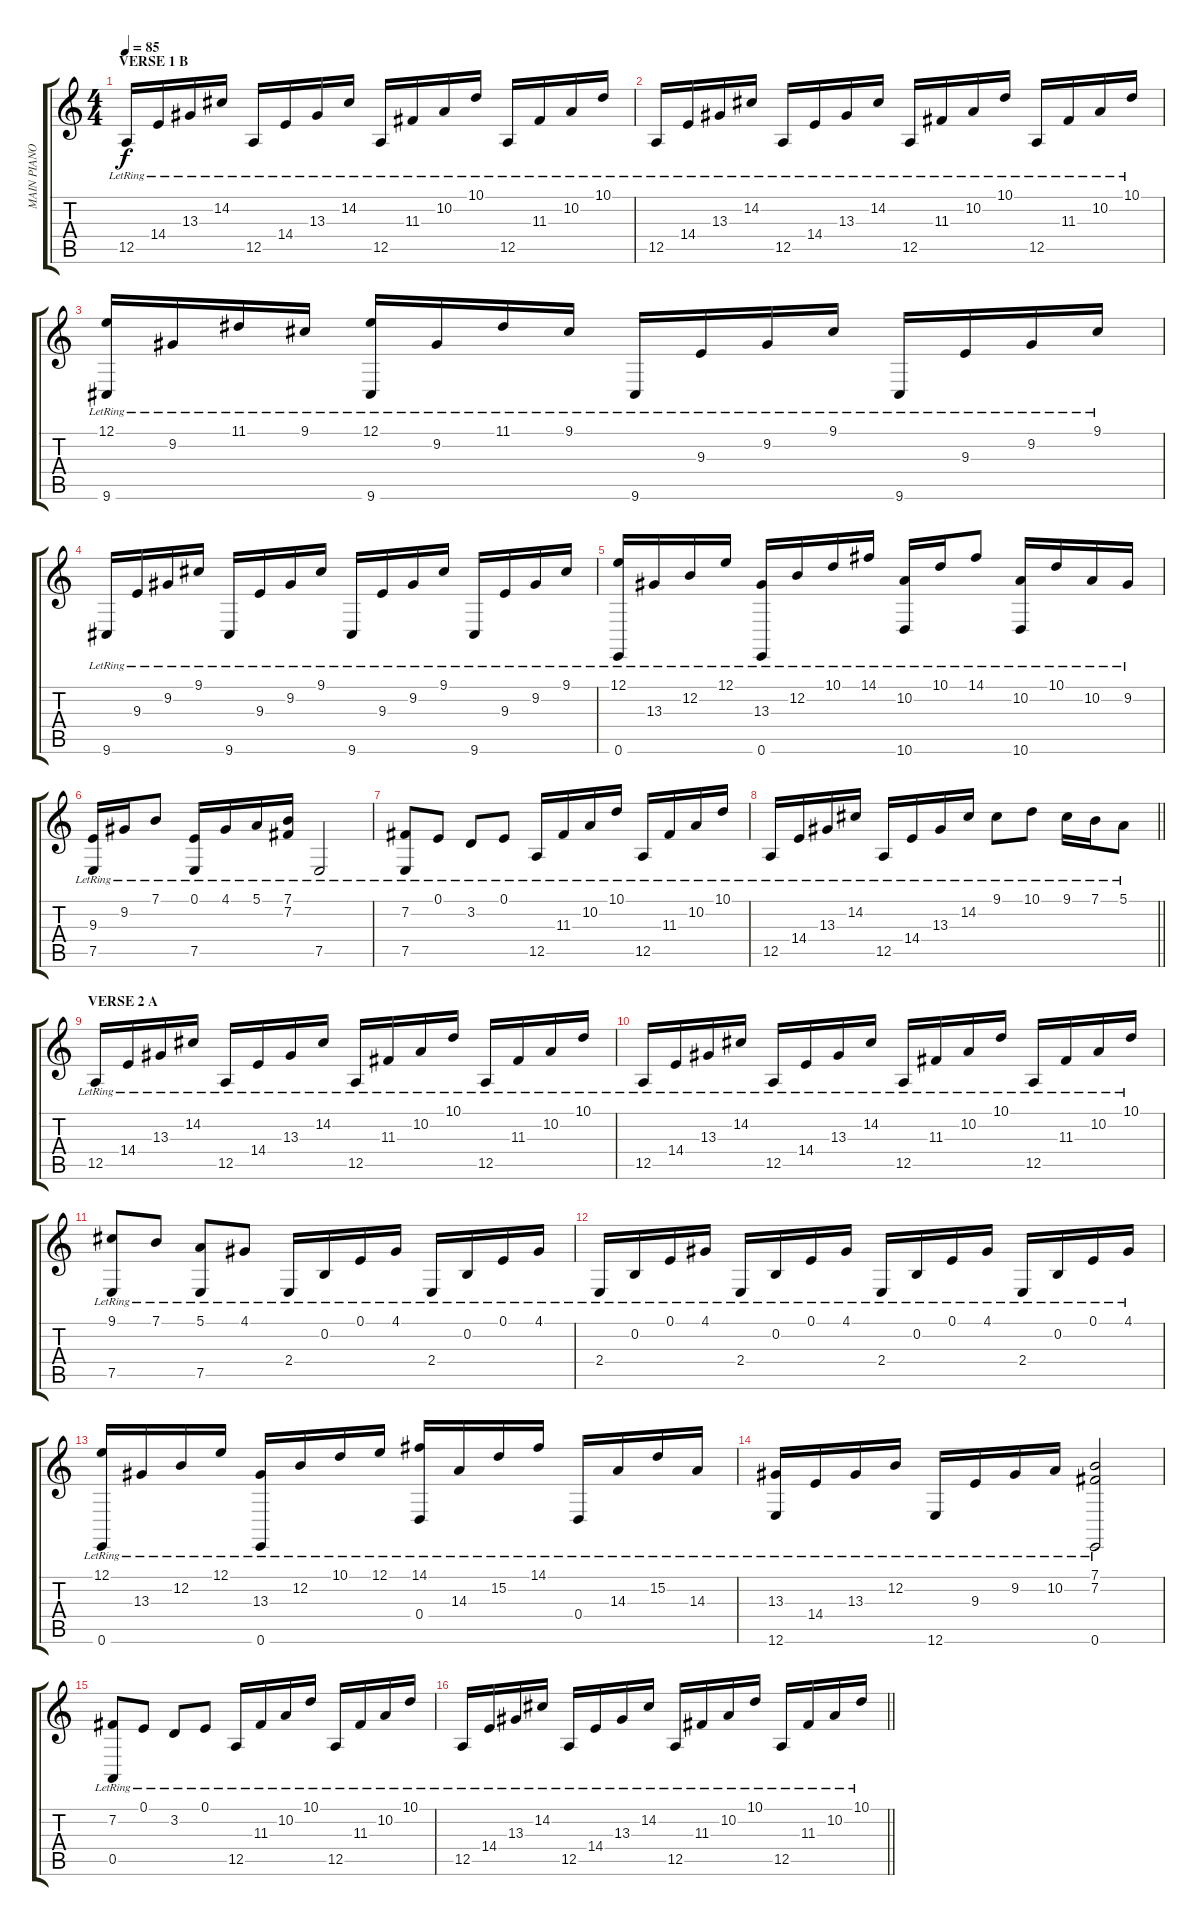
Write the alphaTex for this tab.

\track ("MAIN PIANO" "MAIN PIANO") {instrument brightacousticpiano}
\staff {score tabs}
\tuning (E4 B3 G3 D3 A2 E2) {hide}
\ts (4 4)
\section ("" "VERSE 1 B")
\tempo 85
\clef g2
\ks c
12.5{lr}.16{dy f} 14.4{lr}.16 13.3{lr}.16 14.2{lr}.16 12.5{lr}.16 14.4{lr}.16 13.3{lr}.16 14.2{lr}.16 12.5{lr}.16 11.3{lr}.16 10.2{lr}.16 10.1{lr}.16 12.5{lr}.16 11.3{lr}.16 10.2{lr}.16 10.1{lr}.16 |
12.5{lr}.16 14.4{lr}.16 13.3{lr}.16 14.2{lr}.16 12.5{lr}.16 14.4{lr}.16 13.3{lr}.16 14.2{lr}.16 12.5{lr}.16 11.3{lr}.16 10.2{lr}.16 10.1{lr}.16 12.5{lr}.16 11.3{lr}.16 10.2{lr}.16 10.1{lr}.16 |
(12.1{lr} 9.6{lr}).16 9.2{lr}.16 11.1{lr}.16 9.1{lr}.16 (12.1{lr} 9.6{lr}).16 9.2{lr}.16 11.1{lr}.16 9.1{lr}.16 9.6{lr}.16 9.3{lr}.16 9.2{lr}.16 9.1{lr}.16 9.6{lr}.16 9.3{lr}.16 9.2{lr}.16 9.1{lr}.16 |
9.6{lr}.16 9.3{lr}.16 9.2{lr}.16 9.1{lr}.16 9.6{lr}.16 9.3{lr}.16 9.2{lr}.16 9.1{lr}.16 9.6{lr}.16 9.3{lr}.16 9.2{lr}.16 9.1{lr}.16 9.6{lr}.16 9.3{lr}.16 9.2{lr}.16 9.1{lr}.16 |
(12.1{lr} 0.6{lr}).16 13.3{lr}.16 12.2{lr}.16 12.1{lr}.16 (13.3{lr} 0.6{lr}).16 12.2{lr}.16 10.1{lr}.16 14.1{lr}.16 (10.2{lr} 10.6{lr}).16 10.1{lr}.16 14.1{lr}.8 (10.2{lr} 10.6{lr}).16 10.1{lr}.16 10.2{lr}.16 9.2{lr}.16 |
(9.3{lr} 7.5{lr}).16 9.2{lr}.16 7.1{lr}.8 (0.1{lr} 7.5{lr}).16 4.1{lr}.16 5.1{lr}.16 (7.1{lr} 7.2{lr}).16 7.5{lr}.2 |
(7.2{lr} 7.5{lr}).8 0.1{lr}.8 3.2{lr}.8 0.1{lr}.8 12.5{lr}.16 11.3{lr}.16 10.2{lr}.16 10.1{lr}.16 12.5{lr}.16 11.3{lr}.16 10.2{lr}.16 10.1{lr}.16 |
\barLineRight lightlight
12.5{lr}.16 14.4{lr}.16 13.3{lr}.16 14.2{lr}.16 12.5{lr}.16 14.4{lr}.16 13.3{lr}.16 14.2{lr}.16 9.1{lr}.8 10.1{lr}.8 9.1{lr}.16 7.1{lr}.16 5.1{lr}.8 |
\section ("" "VERSE 2 A")
12.5{lr}.16 14.4{lr}.16 13.3{lr}.16 14.2{lr}.16 12.5{lr}.16 14.4{lr}.16 13.3{lr}.16 14.2{lr}.16 12.5{lr}.16 11.3{lr}.16 10.2{lr}.16 10.1{lr}.16 12.5{lr}.16 11.3{lr}.16 10.2{lr}.16 10.1{lr}.16 |
12.5{lr}.16 14.4{lr}.16 13.3{lr}.16 14.2{lr}.16 12.5{lr}.16 14.4{lr}.16 13.3{lr}.16 14.2{lr}.16 12.5{lr}.16 11.3{lr}.16 10.2{lr}.16 10.1{lr}.16 12.5{lr}.16 11.3{lr}.16 10.2{lr}.16 10.1{lr}.16 |
(9.1{lr} 7.5{lr}).8 7.1{lr}.8 (5.1{lr} 7.5{lr}).8 4.1{lr}.8 2.4{lr}.16 0.2{lr}.16 0.1{lr}.16 4.1{lr}.16 2.4{lr}.16 0.2{lr}.16 0.1{lr}.16 4.1{lr}.16 |
2.4{lr}.16 0.2{lr}.16 0.1{lr}.16 4.1{lr}.16 2.4{lr}.16 0.2{lr}.16 0.1{lr}.16 4.1{lr}.16 2.4{lr}.16 0.2{lr}.16 0.1{lr}.16 4.1{lr}.16 2.4{lr}.16 0.2{lr}.16 0.1{lr}.16 4.1{lr}.16 |
(12.1{lr} 0.6{lr}).16 13.3{lr}.16 12.2{lr}.16 12.1{lr}.16 (13.3{lr} 0.6{lr}).16 12.2{lr}.16 10.1{lr}.16 12.1{lr}.16 (14.1{lr} 0.4{lr}).16 14.3{lr}.16 15.2{lr}.16 14.1{lr}.16 0.4{lr}.16 14.3{lr}.16 15.2{lr}.16 14.3{lr}.16 |
(13.3{lr} 12.6{lr}).16 14.4{lr}.16 13.3{lr}.16 12.2{lr}.16 12.6{lr}.16 9.3{lr}.16 9.2{lr}.16 10.2{lr}.16 (7.1{lr} 7.2{lr} 0.6{lr}).2 |
(7.2{lr} 0.5{lr}).8 0.1{lr}.8 3.2{lr}.8 0.1{lr}.8 12.5{lr}.16 11.3{lr}.16 10.2{lr}.16 10.1{lr}.16 12.5{lr}.16 11.3{lr}.16 10.2{lr}.16 10.1{lr}.16 |
\barLineRight lightlight
12.5{lr}.16 14.4{lr}.16 13.3{lr}.16 14.2{lr}.16 12.5{lr}.16 14.4{lr}.16 13.3{lr}.16 14.2{lr}.16 12.5{lr}.16 11.3{lr}.16 10.2{lr}.16 10.1{lr}.16 12.5{lr}.16 11.3{lr}.16 10.2{lr}.16 10.1{lr}.16
